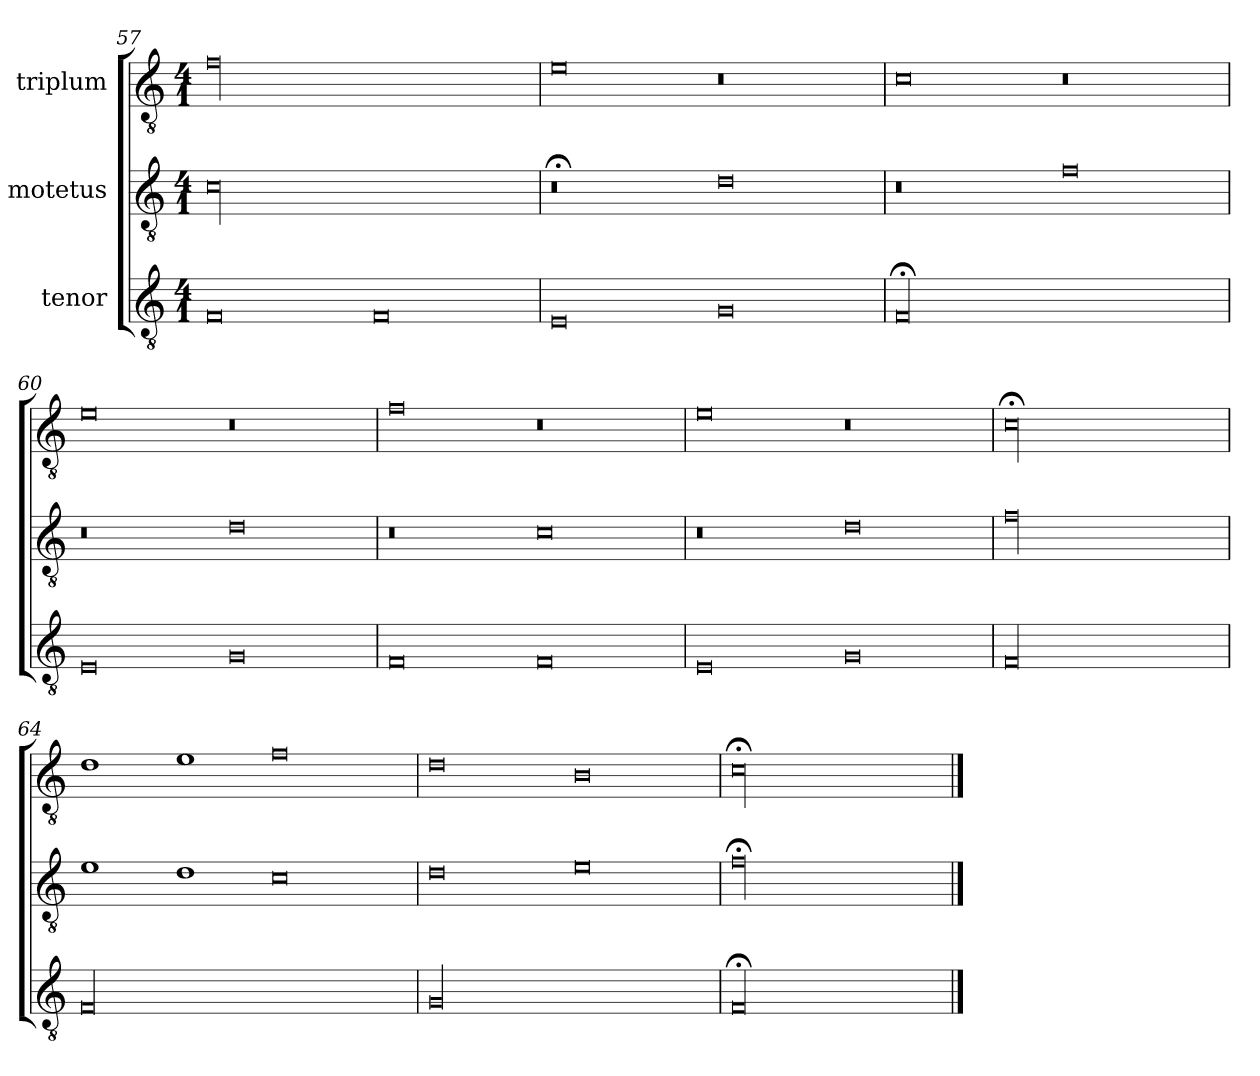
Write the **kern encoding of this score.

**kern	**kern	**kern
*part3	*part2	*part1
*staff3	*staff2	*staff1
*I"tenor	*I"motetus	*I"triplum
*clefGv2	*clefGv2	*clefGv2
*k[]	*k[]	*k[]
*C:	*C:	*C:
*M4/1	*M4/1	*M4/1
=57	=57	=57
0F/	00c\	00f\
0F/	.	.
=58	=58	=58
0E/	0r;<	0e\
0G/	0d\	0r
=59	=59	=59
00F;</	0r	0c\
.	0f\	0r
=60	=60	=60
0E/	0r	0e\
0G/	0d\	0r
=61	=61	=61
0F/	0r	0f\
0F/	0c\	0r
=62	=62	=62
0E/	0r	0e\
0G/	0d\	0r
=63	=63	=63
00F/	00f\	00c;<\
=64	=64	=64
00F/	1e\	1d\
.	1d\	1e\
.	0c\	0f\
=65	=65	=65
00G/	0d\	0d\
.	0e\	0B\
=66	=66	=66
00F;</	00f;<\	00c;<\
==	==	==
*-	*-	*-
